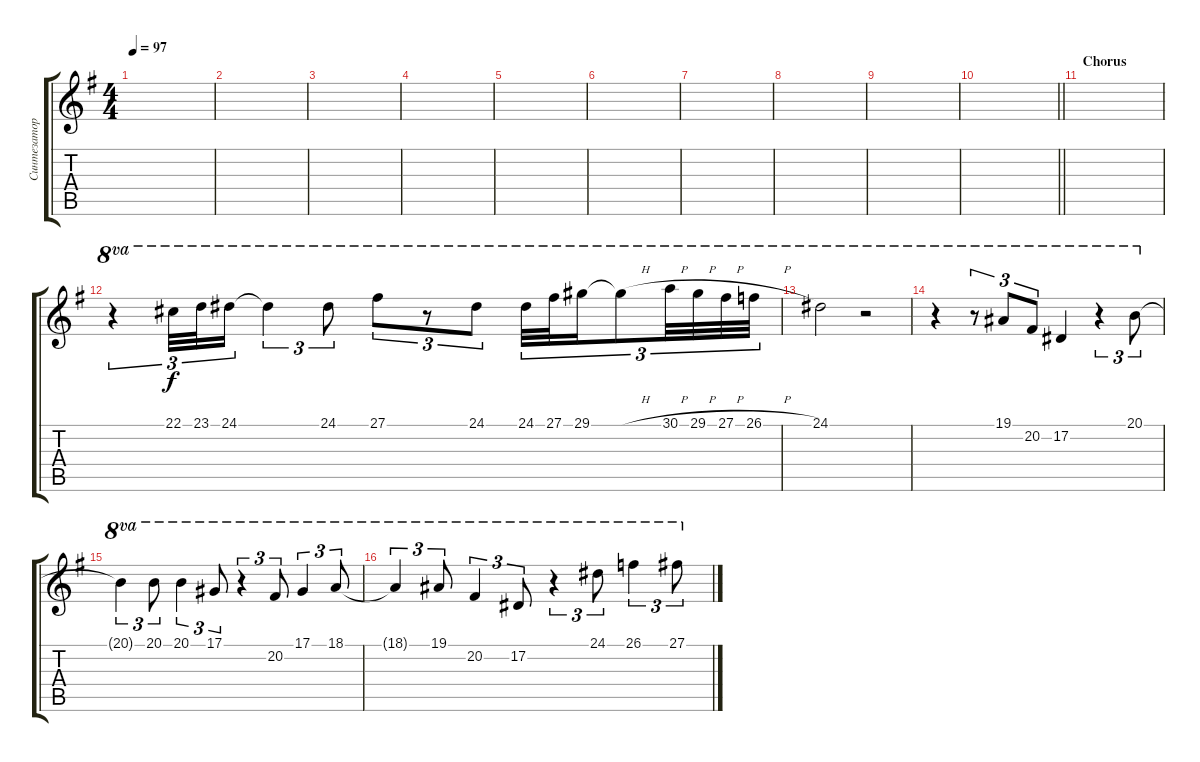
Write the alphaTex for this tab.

\track ("Синтезатор" "Синтезатор") {instrument rockorgan}
\staff {score tabs}
\tuning (Eb4 Bb3 Gb3 Db3 Ab2 Eb2) {hide}
\ts (4 4)
\tempo 97
\clef g2
\ks eminor
|
|
|
|
|
|
|
|
|
\barLineRight lightlight
|
\section ("" "Chorus")
|
r.4{tu (3 2) ot 8va} 22.1.32{tu (3 2) ot 8va} 23.1.32{tu (3 2) ot 8va} 24.1.16{tu (3 2) ot 8va} 24.1{t}.4{tu (3 2) ot 8va} 24.1.8{tu (3 2) ot 8va} 27.1.8{tu (3 2) ot 8va} r.8{tu (3 2) ot 8va} 24.1.8{tu (3 2) ot 8va} 24.1.32{tu (3 2) ot 8va} 27.1.32{tu (3 2) ot 8va} 29.1.16{tu (3 2) ot 8va} 29.1{h t}.8{tu (3 2) ot 8va} 30.1{h}.32{tu (3 2) ot 8va} 29.1{h}.32{tu (3 2) ot 8va} 27.1{h}.32{tu (3 2) ot 8va} 26.1{h}.32{tu (3 2) ot 8va} |
24.1.2{ot 8va} r.2{ot 8va} |
r.4{ot 8va} r.8{tu (3 2) ot 8va} 19.1.8{tu (3 2) ot 8va} 20.2.8{tu (3 2) ot 8va} 17.2.4{ot 8va} r.4{tu (3 2) ot 8va} 20.1.8{tu (3 2) ot 8va} |
20.1{t}.4{tu (3 2) ot 8va} 20.1.8{tu (3 2) ot 8va} 20.1.4{tu (3 2) ot 8va} 17.1.8{tu (3 2) ot 8va} r.4{tu (3 2) ot 8va} 20.2.8{tu (3 2) ot 8va} 17.1.4{tu (3 2) ot 8va} 18.1.8{tu (3 2) ot 8va} |
18.1{t}.4{tu (3 2) ot 8va} 19.1.8{tu (3 2) ot 8va} 20.2.4{tu (3 2) ot 8va} 17.2.8{tu (3 2) ot 8va} r.4{tu (3 2) ot 8va} 24.1.8{tu (3 2) ot 8va} 26.1.4{tu (3 2) ot 8va} 27.1.8{tu (3 2) ot 8va}
